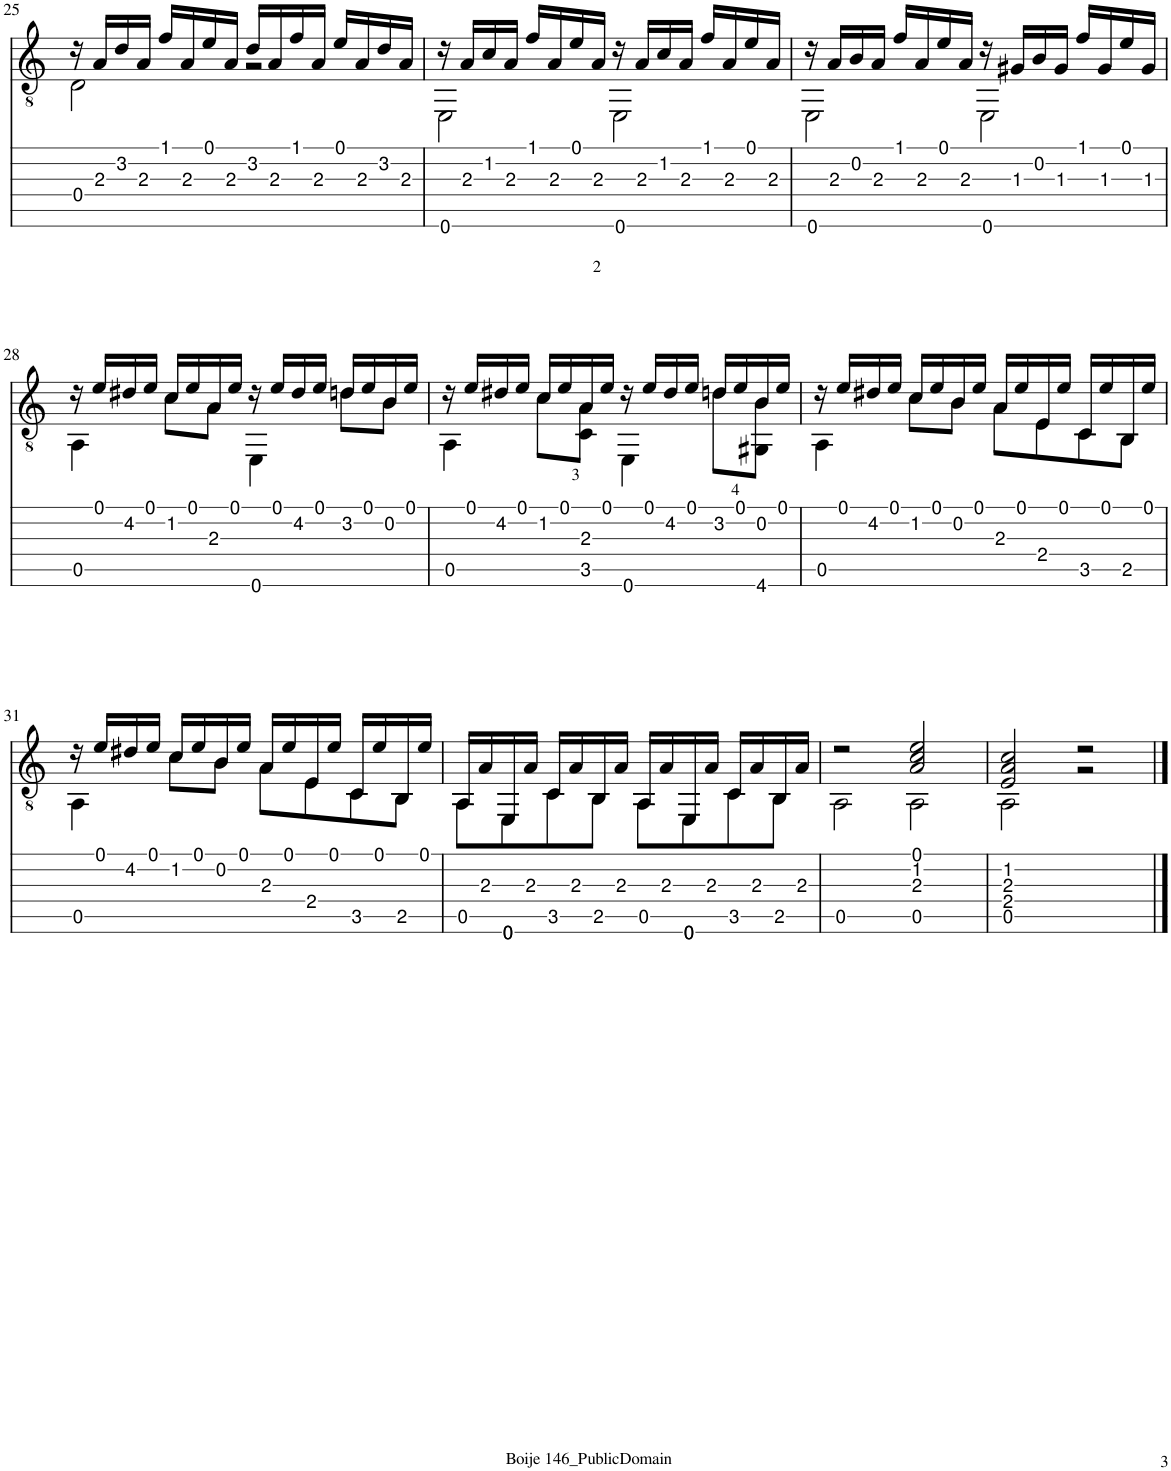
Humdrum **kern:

**kern	**kern
*part1	*part1
*staff2	*staff1
*I"Guitar	*
*I'Guit.	*
!!LO:PB:g=z
*	*clefGv2
*k[]	*k[]
*M4/4	*M4/4
*met(c)	*met(c)
=25	=25
*^	*^
16r	2D	16r	2D\
16ALL	.	16A/LL	.
16d	.	16d/	.
16AJJ	.	16A/JJ	.
16fLL	.	16f/LL	.
16AJ	.	16A/	.
16eL	.	16e/	.
16AJJ	.	16A/JJ	.
16dLL	2r	16d/LL	2r
16AJ	.	16A/	.
16fL	.	16f/	.
16AJJ	.	16A/JJ	.
16eLL	.	16e/LL	.
16AJ	.	16A/	.
16dL	.	16d/	.
16AJJ	.	16A/JJ	.
=26	=26	=26	=26
16r	2EE	16r	2EE\
16ALL	.	16A/LL	.
16c	.	16c/	.
16AJJ	.	16A/JJ	.
16fLL	.	16f/LL	.
16AJ	.	16A/	.
16eL	.	16e/	.
16AJJ	.	16A/JJ	.
16r	2EE	16r	2EE\
16ALL	.	16A/LL	.
16c	.	16c/	.
16AJJ	.	16A/JJ	.
16fLL	.	16f/LL	.
16AJ	.	16A/	.
16eL	.	16e/	.
16AJJ	.	16A/JJ	.
=27	=27	=27	=27
16r	2EE	16r	2EE\
16ALL	.	16A/LL	.
16B	.	16B/	.
16AJJ	.	16A/JJ	.
16fLL	.	16f/LL	.
16AJ	.	16A/	.
16eL	.	16e/	.
16AJJ	.	16A/JJ	.
16r	2EE	16r	2EE\
16G#LL	.	16G#X/LL	.
16B	.	16B/	.
16G#JJ	.	16G#/JJ	.
16fLL	.	16f/LL	.
16G#J	.	16G#/	.
16eL	.	16e/	.
16G#JJ	.	16G#/JJ	.
!!LO:LB:g=z	!!
=28	=28	=28	=28
16r	4AA	16r	4AA\
16eLL	.	16e/LL	.
16d#	.	16d#X/	.
16eJJ	.	16e/JJ	.
16cLL	8cL	16c/LL	8c\L
16eJ	.	16e/	.
16AL	8AJ	16A/	8A\J
16eJJ	.	16e/JJ	.
16r	4EE	16r	4EE\
16eLL	.	16e/LL	.
16d#	.	16d#/	.
16eJJ	.	16e/JJ	.
16dLL	8dL	16dn/LL	8d\L
16eJ	.	16e/	.
16BL	8BJ	16B/	8B\J
16eJJ	.	16e/JJ	.
=29	=29	=29	=29
16r	4AA	16r	4AA\
16eLL	.	16e/LL	.
16d#	.	16d#X/	.
16eJJ	.	16e/JJ	.
16cLL	8cL	16c/LL	8c\L
16eJ	.	16e/	.
16AL	8C\ 8A\J	16A/	8C\ 8A\J
16eJJ	.	16e/JJ	.
16r	4EE	16r	4EE\
16eLL	.	16e/LL	.
16d#	.	16d#/	.
16eJJ	.	16e/JJ	.
16dLL	8dL	16dn/LL	8d\L
16eJ	.	16e/	.
16BL	8GG#\ 8B\J	16B/	8GG#X\ 8B\J
16eJJ	.	16e/JJ	.
=30	=30	=30	=30
16r	4AA	16r	4AA\
16eLL	.	16e/LL	.
16d#	.	16d#X/	.
16eJJ	.	16e/JJ	.
16cLL	8cL	16c/LL	8c\L
16eJ	.	16e/	.
16BL	8BJ	16B/	8B\J
16eJJ	.	16e/JJ	.
16ALL	8AL	16A/LL	8A\L
16eJ	.	16e/	.
16EL	8EJ	16E/	8E\
16eJJ	.	16e/JJ	.
16CLL	8CL	16C/LL	8C\
16eJ	.	16e/	.
16BBL	8BBJ	16BB/	8BB\J
16eJJ	.	16e/JJ	.
!!LO:LB:g=z	!!
=31	=31	=31	=31
16r	4AA	16r	4AA\
16eLL	.	16e/LL	.
16d#	.	16d#X/	.
16eJJ	.	16e/JJ	.
16cLL	8cL	16c/LL	8c\L
16eJ	.	16e/	.
16BL	8BJ	16B/	8B\J
16eJJ	.	16e/JJ	.
16ALL	8AL	16A/LL	8A\L
16eJ	.	16e/	.
16EL	8EJ	16E/	8E\
16eJJ	.	16e/JJ	.
16CLL	8CL	16C/LL	8C\
16eJ	.	16e/	.
16BBL	8BBJ	16BB/	8BB\J
16eJJ	.	16e/JJ	.
=32	=32	=32	=32
16AALL	8AAL	16AA/LL	8AA\L
16AJ	.	16A/	.
16EEL	8EEJ	16EE/	8EE\
16AJJ	.	16A/JJ	.
16CLL	8CL	16C/LL	8C\
16AJ	.	16A/	.
16BBL	8BBJ	16BB/	8BB\J
16AJJ	.	16A/JJ	.
16AALL	8AAL	16AA/LL	8AA\L
16AJ	.	16A/	.
16EEL	8EEJ	16EE/	8EE\
16AJJ	.	16A/JJ	.
16CLL	8CL	16C/LL	8C\
16AJ	.	16A/	.
16BBL	8BBJ	16BB/	8BB\J
16AJJ	.	16A/JJ	.
=33	=33	=33	=33
2r	2AA	2r	2AA\
2A 2c 2e	2AA	2A/ 2c/ 2e/	2AA\
=34	=34	=34	=34
2E 2A 2c	2AA	2E/ 2A/ 2c/	2AA\
2r	2r	2r	2r
*v	*v	*	*
*	*v	*v
==	==
*-	*-
